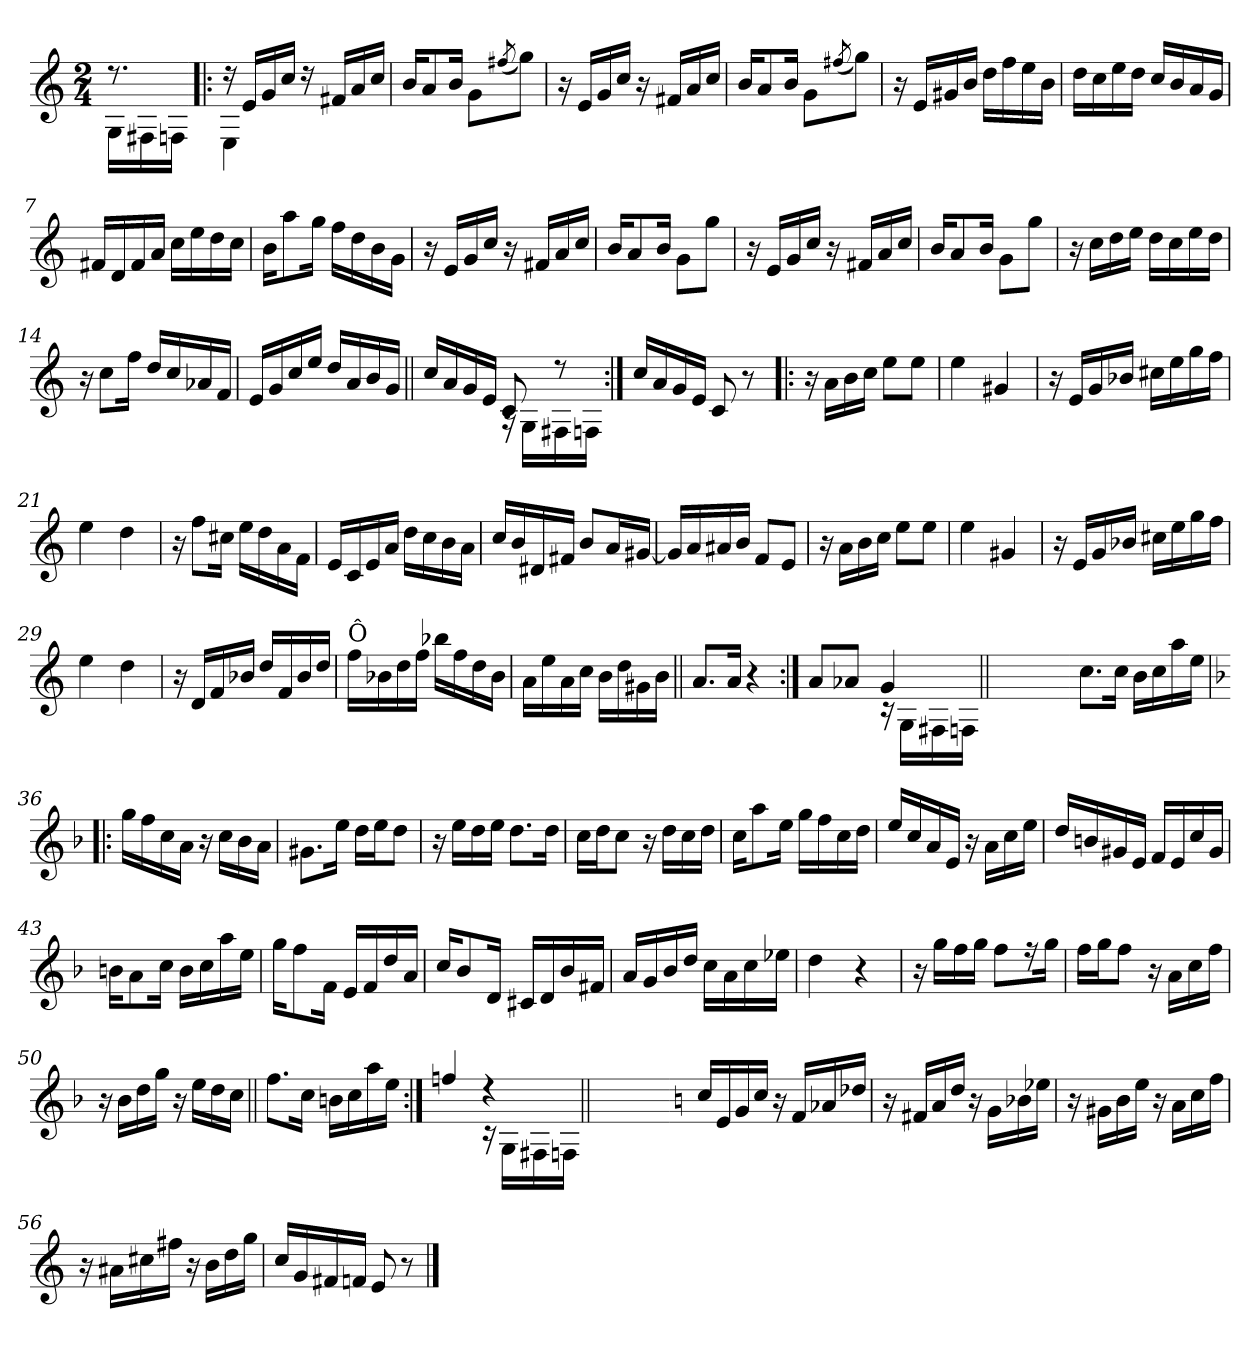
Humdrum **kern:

**kern
*part1
*staff1
*clefG2
*k[]
*C:
*M2/4
=
*^
8.rdd	16G\LL
.	16F#X\
.	16Fn\JJ
=1!|:	=1!|:
16rdd	4E\
16e/LL	.
16g/	.
16cc/JJ	.
16rdd	4ryy
16f#X/LL	.
16a/	.
16cc/JJ	.
*v	*v
=2
16b/KL
8a/
16b/Jk
8g\L
(<8qff#X/
8gg\J)
=3
16r
16e/LL
16g/
16cc/JJ
16r
16f#X/LL
16a/
16cc/JJ
!!LO:LB:g=z
=4
16b/KL
8a/
16b/Jk
8g\L
(<8qff#X/
8gg\J)
=5
16r
16e/LL
16g#X/
16b/JJ
16dd\LL
16ff\
16ee\
16b\JJ
=6
16dd\LL
16cc\
16ee\
16dd\JJ
16cc/LL
16b/
16a/
16g/JJ
=7
16f#X/LL
16d/
16f#/
16a/JJ
16cc\LL
16ee\
16dd\
16cc\JJ
=8
16b\KL
8aa\
16gg\Jk
16ff\LL
16dd\
16b\
16g\JJ
!!LO:LB:g=z
=9
16r
16e/LL
16g/
16cc/JJ
16r
16f#X/LL
16a/
16cc/JJ
=10
16b/KL
8a/
16b/Jk
8g\L
8gg\J
=11
16r
16e/LL
16g/
16cc/JJ
16r
16f#X/LL
16a/
16cc/JJ
=12
16b/KL
8a/
16b/Jk
8g\L
8gg\J
!!LO:LB:g=z
=13
16r
16cc\LL
16dd\
16ee\JJ
16dd\LL
16cc\
16ee\
16dd\JJ
=14
16r
8cc\L
16ff\Jk
16dd/LL
16cc/
16a-X/
16f/JJ
=15
16e/LL
16g/
16cc/
16ee/JJ
16dd/LL
16a/
16b/
16g/JJ
!!LO:LB:g=z
=16||
*^
16cc/LL	4ryy
16a/	.
16g/	.
16e/JJ	.
8c/	16rG
.	16G\LL
8rdd	16F#X\
.	16Fn\JJ
*v	*v
=17:|!
16cc/LL
16a/
16g/
16e/JJ
8c/
8r
=18!|:
16r
16a\LL
16b\
16cc\JJ
8ee\L
8ee\J
=19
4ee\
4g#X/
!!LO:LB:g=z
=20
16r
16e/LL
16g/
16b-X/JJ
16cc#X\LL
16ee\
16gg\
16ff\JJ
=21
4ee\
4dd\
=22
16r
8ff\L
16cc#X\Jk
16ee\LL
16dd\
16a\
16f\JJ
=23
16e/LL
16c/
16e/
16a/JJ
16dd\LL
16cc\
16b\
16a\JJ
!!LO:LB:g=z
=24
16cc/LL
16b/
16d#X/
16f#X/JJ
8b/L
16a/L
[16g#X/JJ
=25
16g#/LL]
16a/
16a#X/
16b/JJ
8f/L
8e/J
=26
16r
16a\LL
16b\
16cc\JJ
8ee\L
8ee\J
=27
4ee\
4g#X/
!!LO:LB:g=z
=28
16r
16e/LL
16g/
16b-X/JJ
16cc#X\LL
16ee\
16gg\
16ff\JJ
=29
4ee\
4dd\
=30
16r
16d/LL
16f/
16b-X/JJ
16dd/LL
16f/
16b-/
16dd/JJ
=31
!LO:TX:a:t=Ô
16ff\LL
16b-X\
16dd\
16ff\JJ
16bb-X\LL
16ff\
16dd\
16b-\JJ
!!LO:LB:g=z
=32
16a\LL
16ee\
16a\
16cc\JJ
16b\LL
16dd\
16g#X\
16b\JJ
=33||
8.a/L
16a/Jk
4r
=34:|!
*^
8a/L	16ryy
.	16ryy
8a-X/J	16ryy
.	16ryy
4g/	16rc
.	16G\LL
.	16F#X\
.	16Fn\JJ
*v	*v
=34X1||
*stria0
2ryy
!!LO:PB:g=z
=35-
*stria5
8.cc\L
16cc\Jk
16b\LL
16cc\
16aa\
16ee\JJ
=36!|:
*k[b-]
*F:
16gg\LL
16ff\
16cc\
16a\JJ
16r
16cc\LL
16b-\
16a\JJ
=37
8.g#X\L
16ee\Jk
16dd\LL
16ee\J
8dd\J
=38
16r
16ee\LL
16dd\
16ee\JJ
8.dd\L
16dd\Jk
!!LO:LB:g=z
=39
16cc\LL
16dd\J
8cc\J
16r
16dd\LL
16cc\
16dd\JJ
=40
16cc\KL
8aa\
16ee\Jk
16gg\LL
16ff\
16cc\
16dd\JJ
=41
16ee/LL
16cc/
16a/
16e/JJ
16r
16a\LL
16cc\
16ee\JJ
=42
16dd/LL
16bn/
16g#X/
16e/JJ
16f/LL
16e/
16cc/
16g#/JJ
!!LO:LB:g=z
=43
16bn\KL
8a\
16cc\Jk
16b\LL
16cc\
16aa\
16ee\JJ
=44
16gg\KL
8ff\
16f\Jk
16e/LL
16f/
16dd/
16a/JJ
=45
16cc/KL
8b-i/
16d/Jk
16c#X/LL
16d/
16b-/
16f#X/JJ
=46
16a/LL
16g/
16b-/
16dd/JJ
16cc\LL
16a\
16cc\
16ee-X\JJ
!!LO:LB:g=z
=47
4dd\
4r
=48
16r
16gg\LL
16ff\
16gg\JJ
8ff\L
16r
16gg\Jk
=49
16ff\LL
16gg\J
8ff\J
16r
16a\LL
16cc\
16ff\JJ
=50
16r
16b-\LL
16dd\
16gg\JJ
16r
16ee\LL
16dd\
16cc\JJ
!!LO:LB:g=z
=51||
8.ff\L
16cc\Jk
16bn\LL
16cc\
16aa\
16ee\JJ
=52:|!
*^
4ffn/	4ryy
4rdd	16rc
.	16G\LL
.	16F#X\
.	16Fn\JJ
*v	*v
=52X2||
*stria0
2ryy
!!LO:LB:g=z
=53-
*stria5
*k[]
*C:
16cc/LL
16e/
16g/
16cc/JJ
16r
16f/LL
16a-X/
16dd-X/JJ
=54
16r
16f#X/LL
16a/
16dd/JJ
16r
16g\LL
16b-X\
16ee-X\JJ
=55
16r
16g#X\LL
16b\
16ee\JJ
16r
16a\LL
16cc\
16ff\JJ
=56
16r
16a#X\LL
16cc#X\
16ff#X\JJ
16r
16b\LL
16dd\
16gg\JJ
=57
16cc/LL
16g/
16f#X/
16fn/JJ
8e/
8r
==
*-
